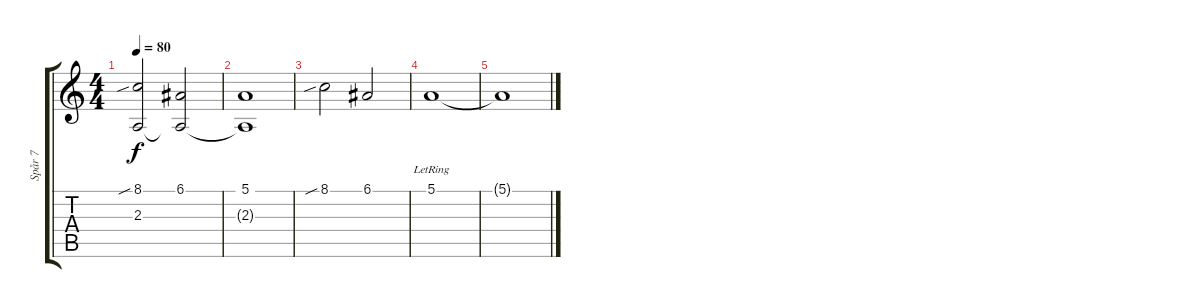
\track ("Spår 7" "Spår 7") {instrument synthstrings1}
\staff {score tabs}
\tuning (E4 B3 G3 D3 A2 E2) {hide}
\ts (4 4)
\tempo 80
\clef g2
\ks c
(8.1{sib} 2.3{t}).2{dy f} (6.1 2.3{t}).2 |
(5.1 2.3{t}).1 |
8.1{sib}.2 6.1.2 |
5.1{lr}.1 |
5.1{t}.1
